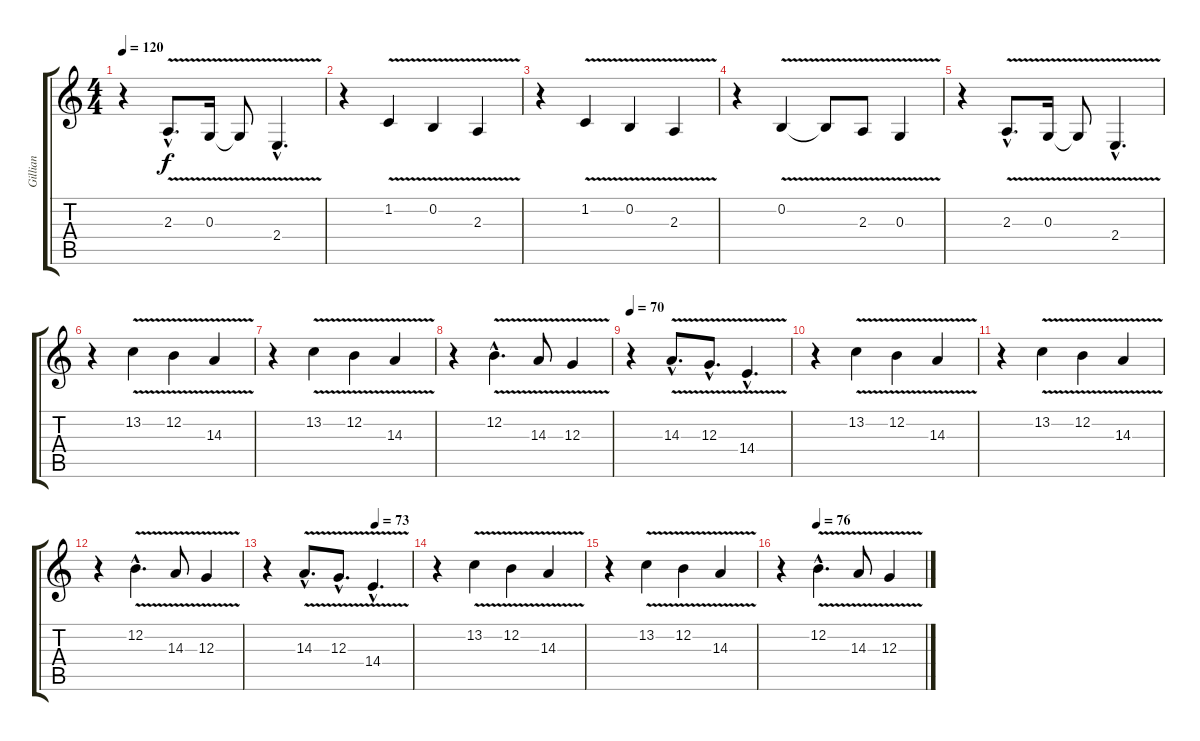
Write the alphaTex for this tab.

\track ("Gillian" "Gillian") {instrument altosax}
\staff {score tabs}
\tuning (E4 B3 G3 D3 A2 E2) {hide}
\ts (4 4)
\tempo 120
\clef g2
\ks c
r.4{dy f} 2.3{v hac}.8{d} 0.3{v}.16 0.3{t}.8 2.4{v hac}.4{d} |
r.4 1.2{v}.4 0.2{v}.4 2.3{v}.4 |
r.4 1.2{v}.4 0.2{v}.4 2.3{v}.4 |
r.4 0.2{v}.4 0.2{t}.8 2.3{v}.8 0.3{v}.4 |
r.4 2.3{v hac}.8{d} 0.3{v}.16 0.3{t}.8 2.4{v hac}.4{d} |
r.4 13.2{v}.4 12.2{v}.4 14.3{v}.4 |
r.4 13.2{v}.4 12.2{v}.4 14.3{v}.4 |
r.4 12.2{v hac}.4{d} 14.3{v}.8 12.3{v}.4 |
\tempo 70
r.4 14.3{v hac}.8{d} 12.3{v hac}.8{d} 14.4{v hac}.4{d} |
r.4 13.2{v}.4 12.2{v}.4 14.3{v}.4 |
r.4 13.2{v}.4 12.2{v}.4 14.3{v}.4 |
r.4 12.2{v hac}.4{d} 14.3{v}.8 12.3{v}.4 |
\tempo (73 0.75)
r.4 14.3{v hac}.8{d} 12.3{v hac}.8{d} 14.4{v hac}.4{d} |
r.4 13.2{v}.4 12.2{v}.4 14.3{v}.4 |
r.4 13.2{v}.4 12.2{v}.4 14.3{v}.4 |
\tempo (76 0.25)
r.4 12.2{v hac}.4{d} 14.3{v}.8 12.3{v}.4
